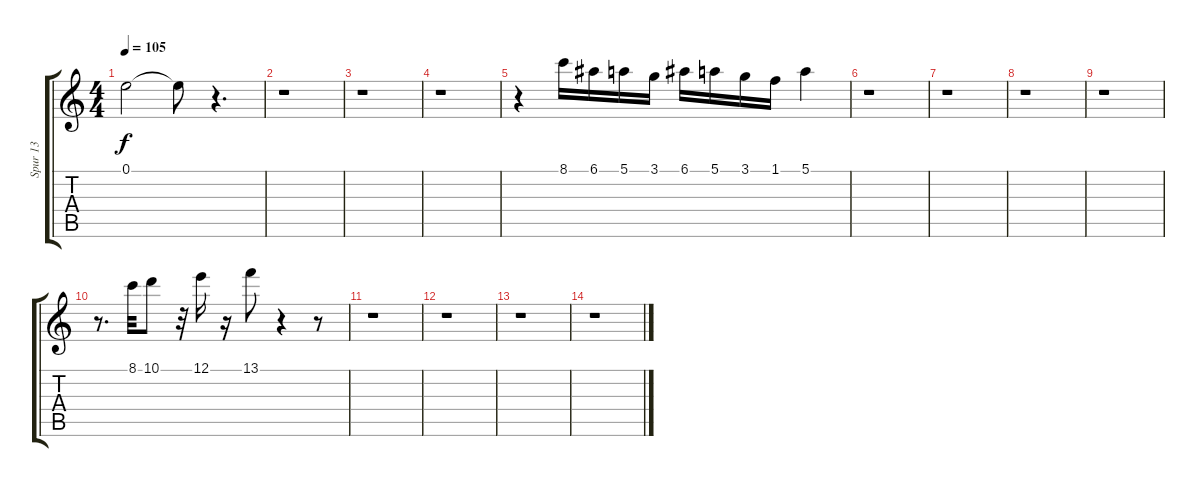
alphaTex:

\track ("Spur 13" "Spur 13") {instrument acousticguitarnylon}
\staff {score tabs}
\tuning (E4 B3 G3 D3 A2 E2) {hide}
\ts (4 4)
\tempo 105
\clef g2
\ks c
0.1{t}.2{dy f} 0.1{t}.8 r.4{d} |
r.1 |
r.1 |
r.1 |
r.4 8.1.16 6.1.16 5.1.16 3.1.16 6.1.16 5.1.16 3.1.16 1.1.16 5.1.4 |
r.1 |
r.1 |
r.1 |
r.1 |
r.8{d} 8.1.32 10.1.8 r.32 12.1.16 r.16 13.1.8 r.4 r.8 |
r.1 |
r.1 |
r.1 |
r.1
